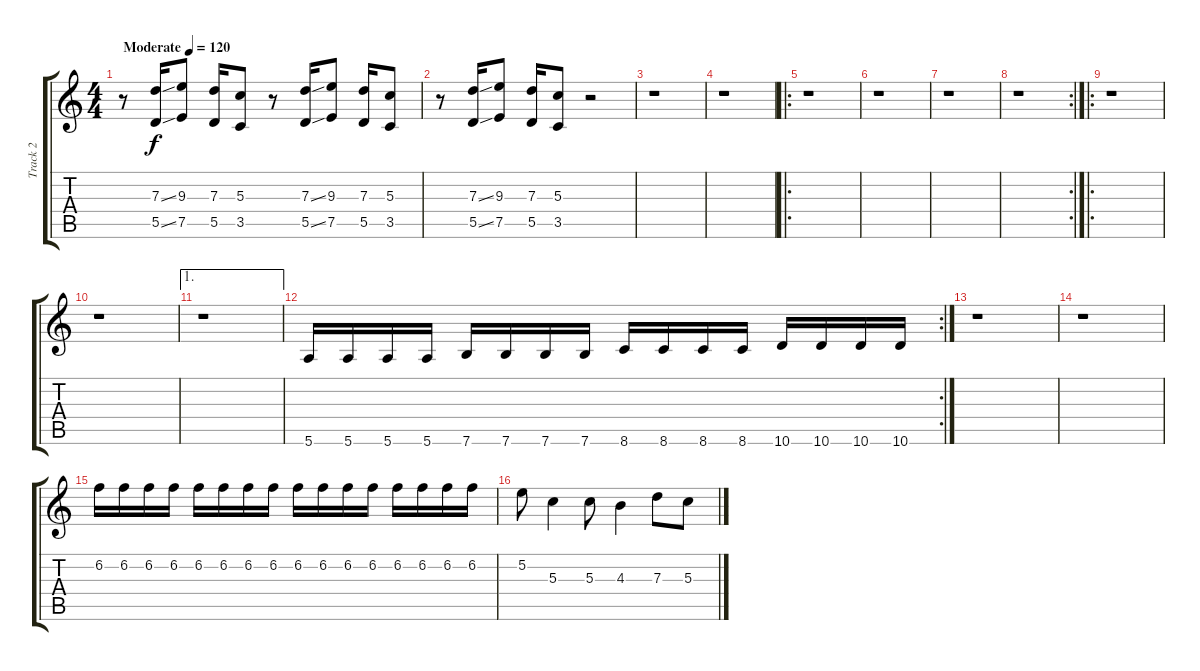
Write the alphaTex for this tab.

\track ("Track 2" "Track 2") {instrument overdrivenguitar}
\staff {score tabs}
\tuning (E4 B3 G3 D3 A2 E2) {hide}
\ts (4 4)
\tempo (120 "Moderate")
\clef g2
\ks c
r.8{dy f instrument overdrivenguitar} (7.3{ss} 5.5{ss}).16 (9.3 7.5).8 (7.3 5.5).16 (5.3 3.5).8 r.8 (7.3{ss} 5.5{ss}).16 (9.3 7.5).8 (7.3 5.5).16 (5.3 3.5).8 |
r.8 (7.3{ss} 5.5{ss}).16 (9.3 7.5).8 (7.3 5.5).16 (5.3 3.5).8 r.2 |
r.1 |
r.1 |
\ro
r.1 |
r.1 |
r.1 |
\rc 2
r.1 |
\ro
r.1 |
r.1 |
\ae 1
r.1 |
\rc 2
5.6.16 5.6.16 5.6.16 5.6.16 7.6.16 7.6.16 7.6.16 7.6.16 8.6.16 8.6.16 8.6.16 8.6.16 10.6.16 10.6.16 10.6.16 10.6.16 |
r.1 |
r.1 |
6.2.16 6.2.16 6.2.16 6.2.16 6.2.16 6.2.16 6.2.16 6.2.16 6.2.16 6.2.16 6.2.16 6.2.16 6.2.16 6.2.16 6.2.16 6.2.16 |
5.2.8 5.3.4 5.3.8 4.3.4 7.3.8 5.3.8
